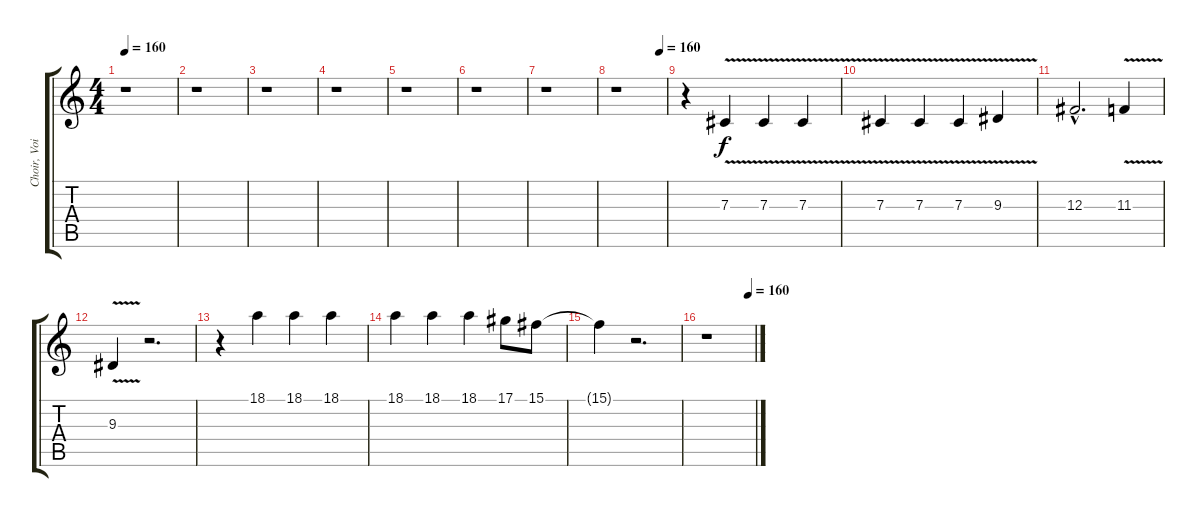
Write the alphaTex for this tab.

\track ("Choir, Voice" "Choir, Voi") {instrument synthvoice}
\staff {score tabs}
\tuning (Eb4 Bb3 Gb3 Db3 Ab2 Eb2) {hide}
\ts (4 4)
\tempo 160
\clef g2
\ks c
r.1{dy f} |
r.1 |
r.1 |
r.1 |
r.1 |
r.1 |
r.1 |
\tempo (160 0.875)
r.1 |
r.4 7.3{v}.4 7.3{v}.4 7.3{v}.4 |
7.3{v}.4 7.3{v}.4 7.3{v}.4 9.3{v}.4 |
12.3{hac}.2{d} 11.3{v}.4 |
9.3{v}.4 r.2{d} |
r.4 18.1.4 18.1.4 18.1.4 |
18.1.4 18.1.4 18.1.4 17.1.8 15.1.8 |
15.1{t}.4 r.2{d} |
\tempo (160 0.875)
r.1
